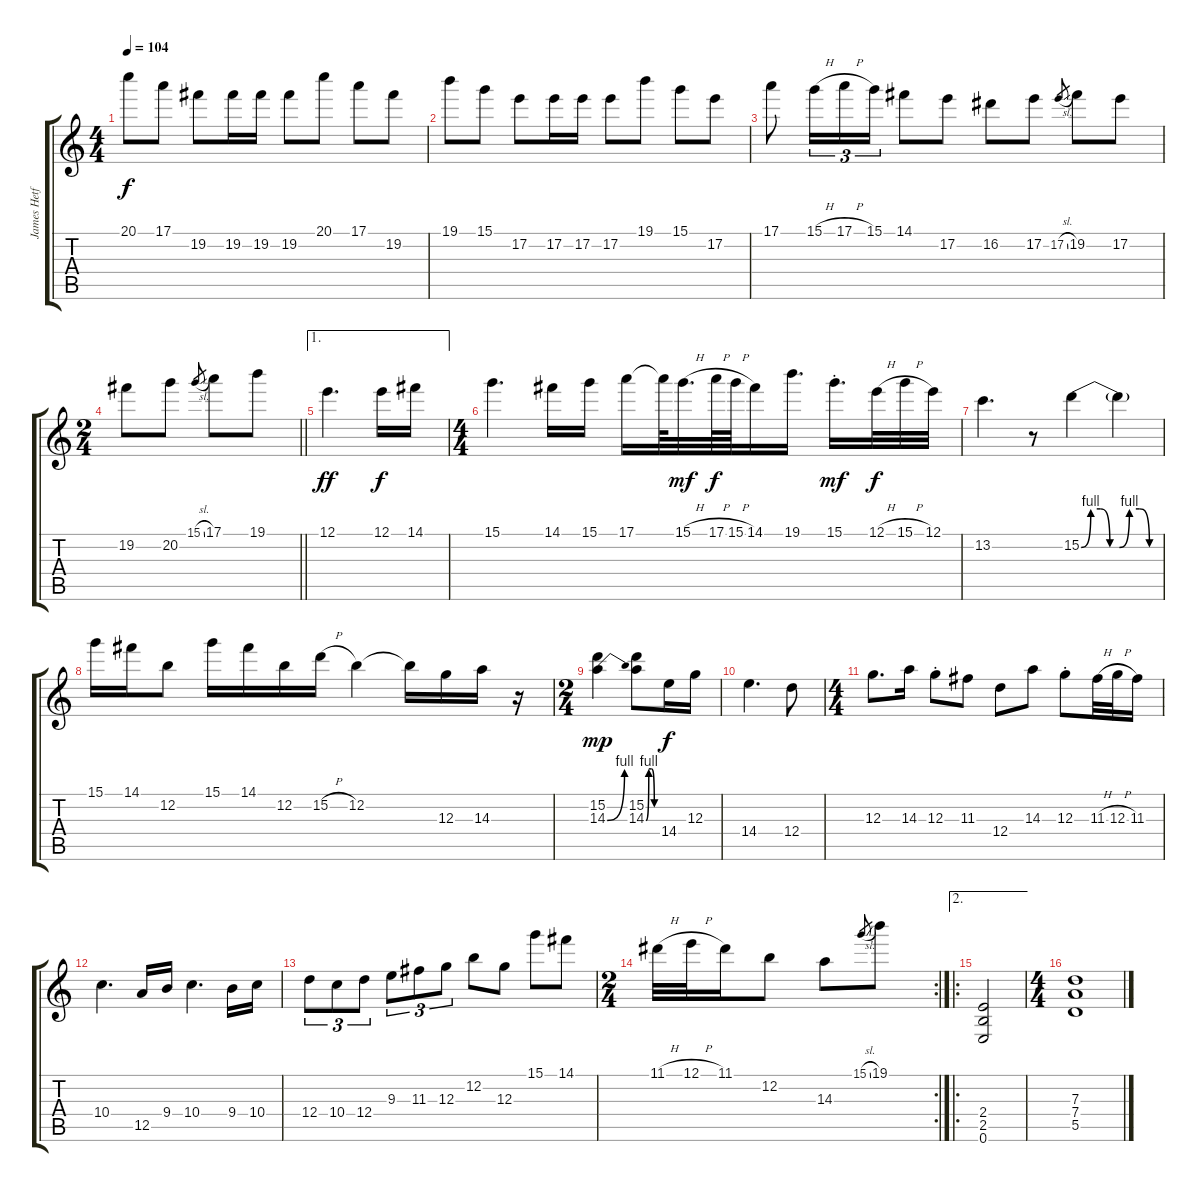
\track ("James Hetfield" "James Hetf") {instrument distortionguitar}
\staff {score tabs}
\tuning (E4 B3 G3 D3 A2 E2) {hide}
\ts (4 4)
\tempo 104
\clef g2
\ks c
20.1.8{dy f} 17.1.8 19.2.8 19.2.16 19.2.16 19.2.8 20.1.8 17.1.8 19.2.8 |
19.1.8 15.1.8 17.2.8 17.2.16 17.2.16 17.2.8 19.1.8 15.1.8 17.2.8 |
17.1.8 15.1{h}.16{tu (3 2)} 17.1{h}.16{tu (3 2)} 15.1.16{tu (3 2)} 14.1.8 17.2.8 16.2.8 17.2.8 17.2{sl}.8{gr} 19.2.8 17.2.8 |
\ts (2 4)
\barLineRight lightlight
19.2.8 20.2.8 15.1{sl}.8{gr} 17.1.8 19.1.8 |
\ae 1
12.1.4{d dy ff} 12.1.16{dy f} 14.1.16 |
\ts (4 4)
15.1.4{d} 14.1.16 15.1.16 17.1.16 17.1{t}.64 15.1{h}.32{d dy mf} 17.1{h}.64{dy f} 15.1{h}.64 14.1.16 19.1.16{d} 15.1{st}.16{d dy mf} 12.1{h}.32{dy f} 15.1{h}.32 12.1.32 |
13.2.4{d} r.8 15.2{be (custom 0 0 15 4 30 4 45 0 60 0)}.4 15.2{be (custom 0 0 15 4 30 4 45 0 60 0) t}.4 |
15.1.16 14.1.16 12.2.8 15.1.16 14.1.16 12.2.16 15.2{h}.16 12.2.4 12.2{t}.16 12.3.16 14.3.16 r.16 |
\ts (2 4)
(15.2 14.3{be (bend 0 0 60 4)}).4{dy mp} (15.2 14.3{be (custom 0 0 15 4 30 4 45 0 60 0)}).8 14.4.16{dy f} 12.3.16 |
14.4.4{d} 12.4.8 |
\ts (4 4)
12.3.8{d} 14.3.16 12.3{st}.8 11.3.8 12.4.8 14.3.8 12.3{st}.8 11.3{h}.32 12.3{h}.32 11.3.16 |
10.4.4{d} 12.5.16 9.4.16 10.4.4{d} 9.4.16 10.4.16 |
12.4.8{tu (3 2)} 10.4.8{tu (3 2)} 12.4.8{tu (3 2)} 9.3.8{tu (3 2)} 11.3.8{tu (3 2)} 12.3.8{tu (3 2)} 12.2.8 12.3.8 15.1.8 14.1.8 |
\rc 2
\ts (2 4)
11.1{h}.32 12.1{h}.32 11.1.16 12.2.8 14.3.8 15.1{sl}.8{gr} 19.1.8 |
\ae 2
\ro
(2.4 2.5 0.6).2{volume 10 balance 5 instrument distortionguitar} |
\ts (4 4)
(7.3 7.4 5.5).1
